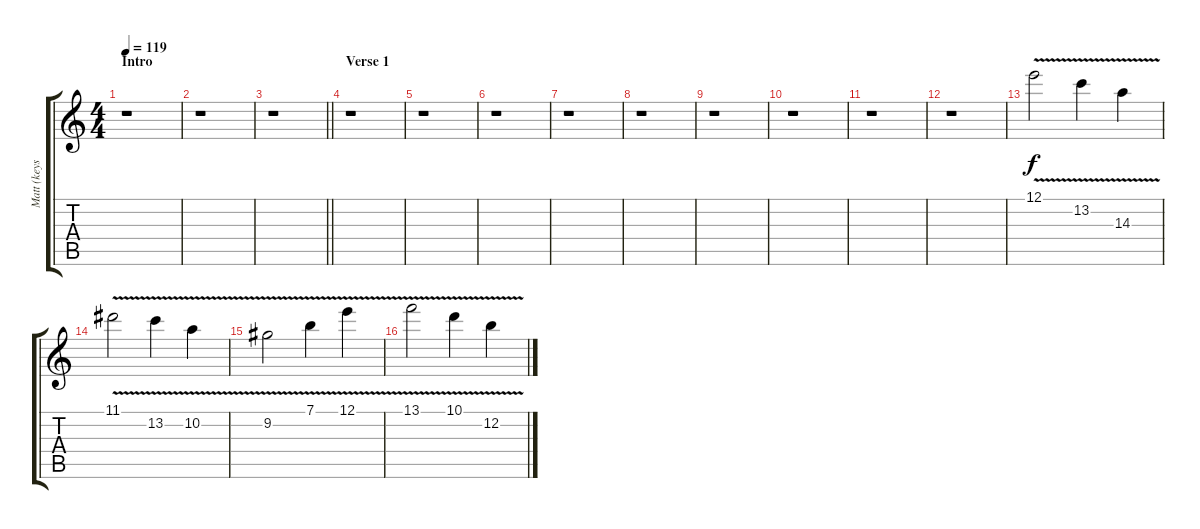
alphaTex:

\track ("Matt (keys)" "Matt (keys") {instrument vibraphone}
\staff {score tabs}
\tuning (E5 B4 G4 D4 A3 E3) {hide}
\ts (4 4)
\section ("" "Intro")
\tempo 119
\clef g2
\ks c
r.1{dy f instrument vibraphone} |
r.1 |
\barLineRight lightlight
r.1 |
\section ("" "Verse 1")
r.1 |
r.1 |
r.1 |
r.1 |
r.1 |
r.1 |
r.1 |
r.1 |
r.1 |
12.1{v}.2 13.2{v}.4 14.3{v}.4 |
11.1{v}.2 13.2{v}.4 10.2{v}.4 |
9.2{v}.2 7.1{v}.4 12.1{v}.4 |
13.1{v}.2 10.1{v}.4 12.2{v}.4
